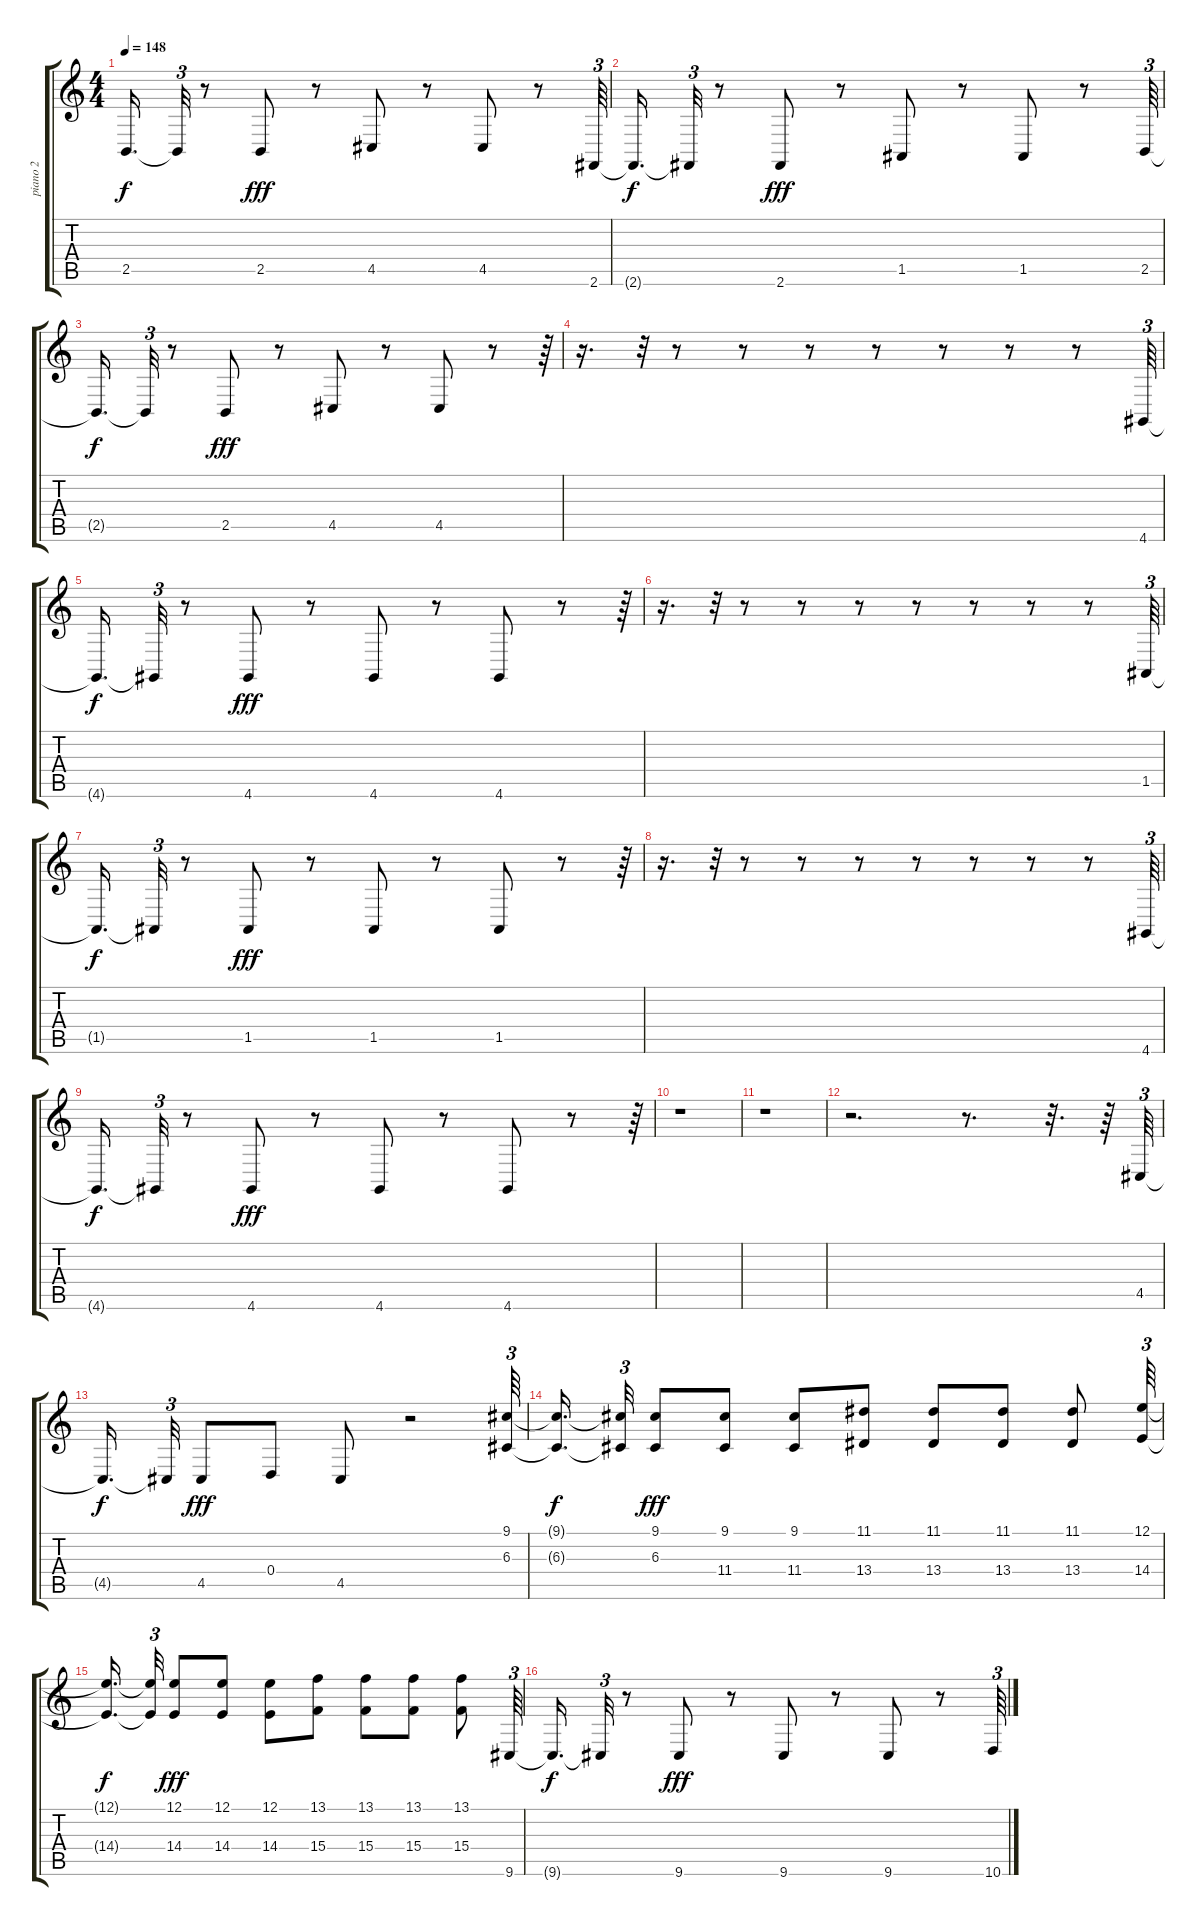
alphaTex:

\track ("piano 2" "piano 2") {instrument brightacousticpiano}
\staff {score tabs}
\tuning (E4 B3 G3 D3 A2 E2) {hide}
\ts (4 4)
\tempo 148
\clef g2
\ks c
2.5{t}.16{d dy f} 2.5{t}.32{tu (3 2)} r.8 2.5.8{dy fff} r.8 4.5.8 r.8 4.5.8 r.8 2.6.64{tu (3 2)} |
2.6{t}.16{d dy f} 2.6{t}.32{tu (3 2)} r.8 2.6.8{dy fff} r.8 1.5.8 r.8 1.5.8 r.8 2.5.64{tu (3 2)} |
2.5{t}.16{d dy f} 2.5{t}.32{tu (3 2)} r.8 2.5.8{dy fff} r.8 4.5.8 r.8 4.5.8 r.8 r.64{tu (3 2)} |
r.16{d} r.32{tu (3 2)} r.8 r.8 r.8 r.8 r.8 r.8 r.8 4.6.64{tu (3 2)} |
4.6{t}.16{d dy f} 4.6{t}.32{tu (3 2)} r.8 4.6.8{dy fff} r.8 4.6.8 r.8 4.6.8 r.8 r.64{tu (3 2)} |
r.16{d} r.32{tu (3 2)} r.8 r.8 r.8 r.8 r.8 r.8 r.8 1.5.64{tu (3 2)} |
1.5{t}.16{d dy f} 1.5{t}.32{tu (3 2)} r.8 1.5.8{dy fff} r.8 1.5.8 r.8 1.5.8 r.8 r.64{tu (3 2)} |
r.16{d} r.32{tu (3 2)} r.8 r.8 r.8 r.8 r.8 r.8 r.8 4.6.64{tu (3 2)} |
4.6{t}.16{d dy f} 4.6{t}.32{tu (3 2)} r.8 4.6.8{dy fff} r.8 4.6.8 r.8 4.6.8 r.8 r.64{tu (3 2)} |
r.1 |
r.1 |
r.2{d} r.8{d} r.32{d} r.64 4.5.64{tu (3 2)} |
4.5{t}.16{d dy f beam splitsecondary} 4.5{t}.32{tu (3 2)} 4.5.8{dy fff} 0.4.8 4.5.8 r.2 (9.1 6.3).64{tu (3 2)} |
(9.1{t} 6.3{t}).16{d dy f beam splitsecondary} (9.1{t} 6.3{t}).32{tu (3 2)} (9.1 6.3).8{dy fff} (9.1 11.4).8 (9.1 11.4).8 (11.1 13.4).8 (11.1 13.4).8 (11.1 13.4).8 (11.1 13.4).8 (12.1 14.4).64{tu (3 2)} |
(12.1{t} 14.4{t}).16{d dy f beam splitsecondary} (12.1{t} 14.4{t}).32{tu (3 2)} (12.1 14.4).8{dy fff} (12.1 14.4).8 (12.1 14.4).8 (13.1 15.4).8 (13.1 15.4).8 (13.1 15.4).8 (13.1 15.4).8 9.6.64{tu (3 2)} |
9.6{t}.16{d dy f} 9.6{t}.32{tu (3 2)} r.8 9.6.8{dy fff} r.8 9.6.8 r.8 9.6.8 r.8 10.6.64{tu (3 2)}
